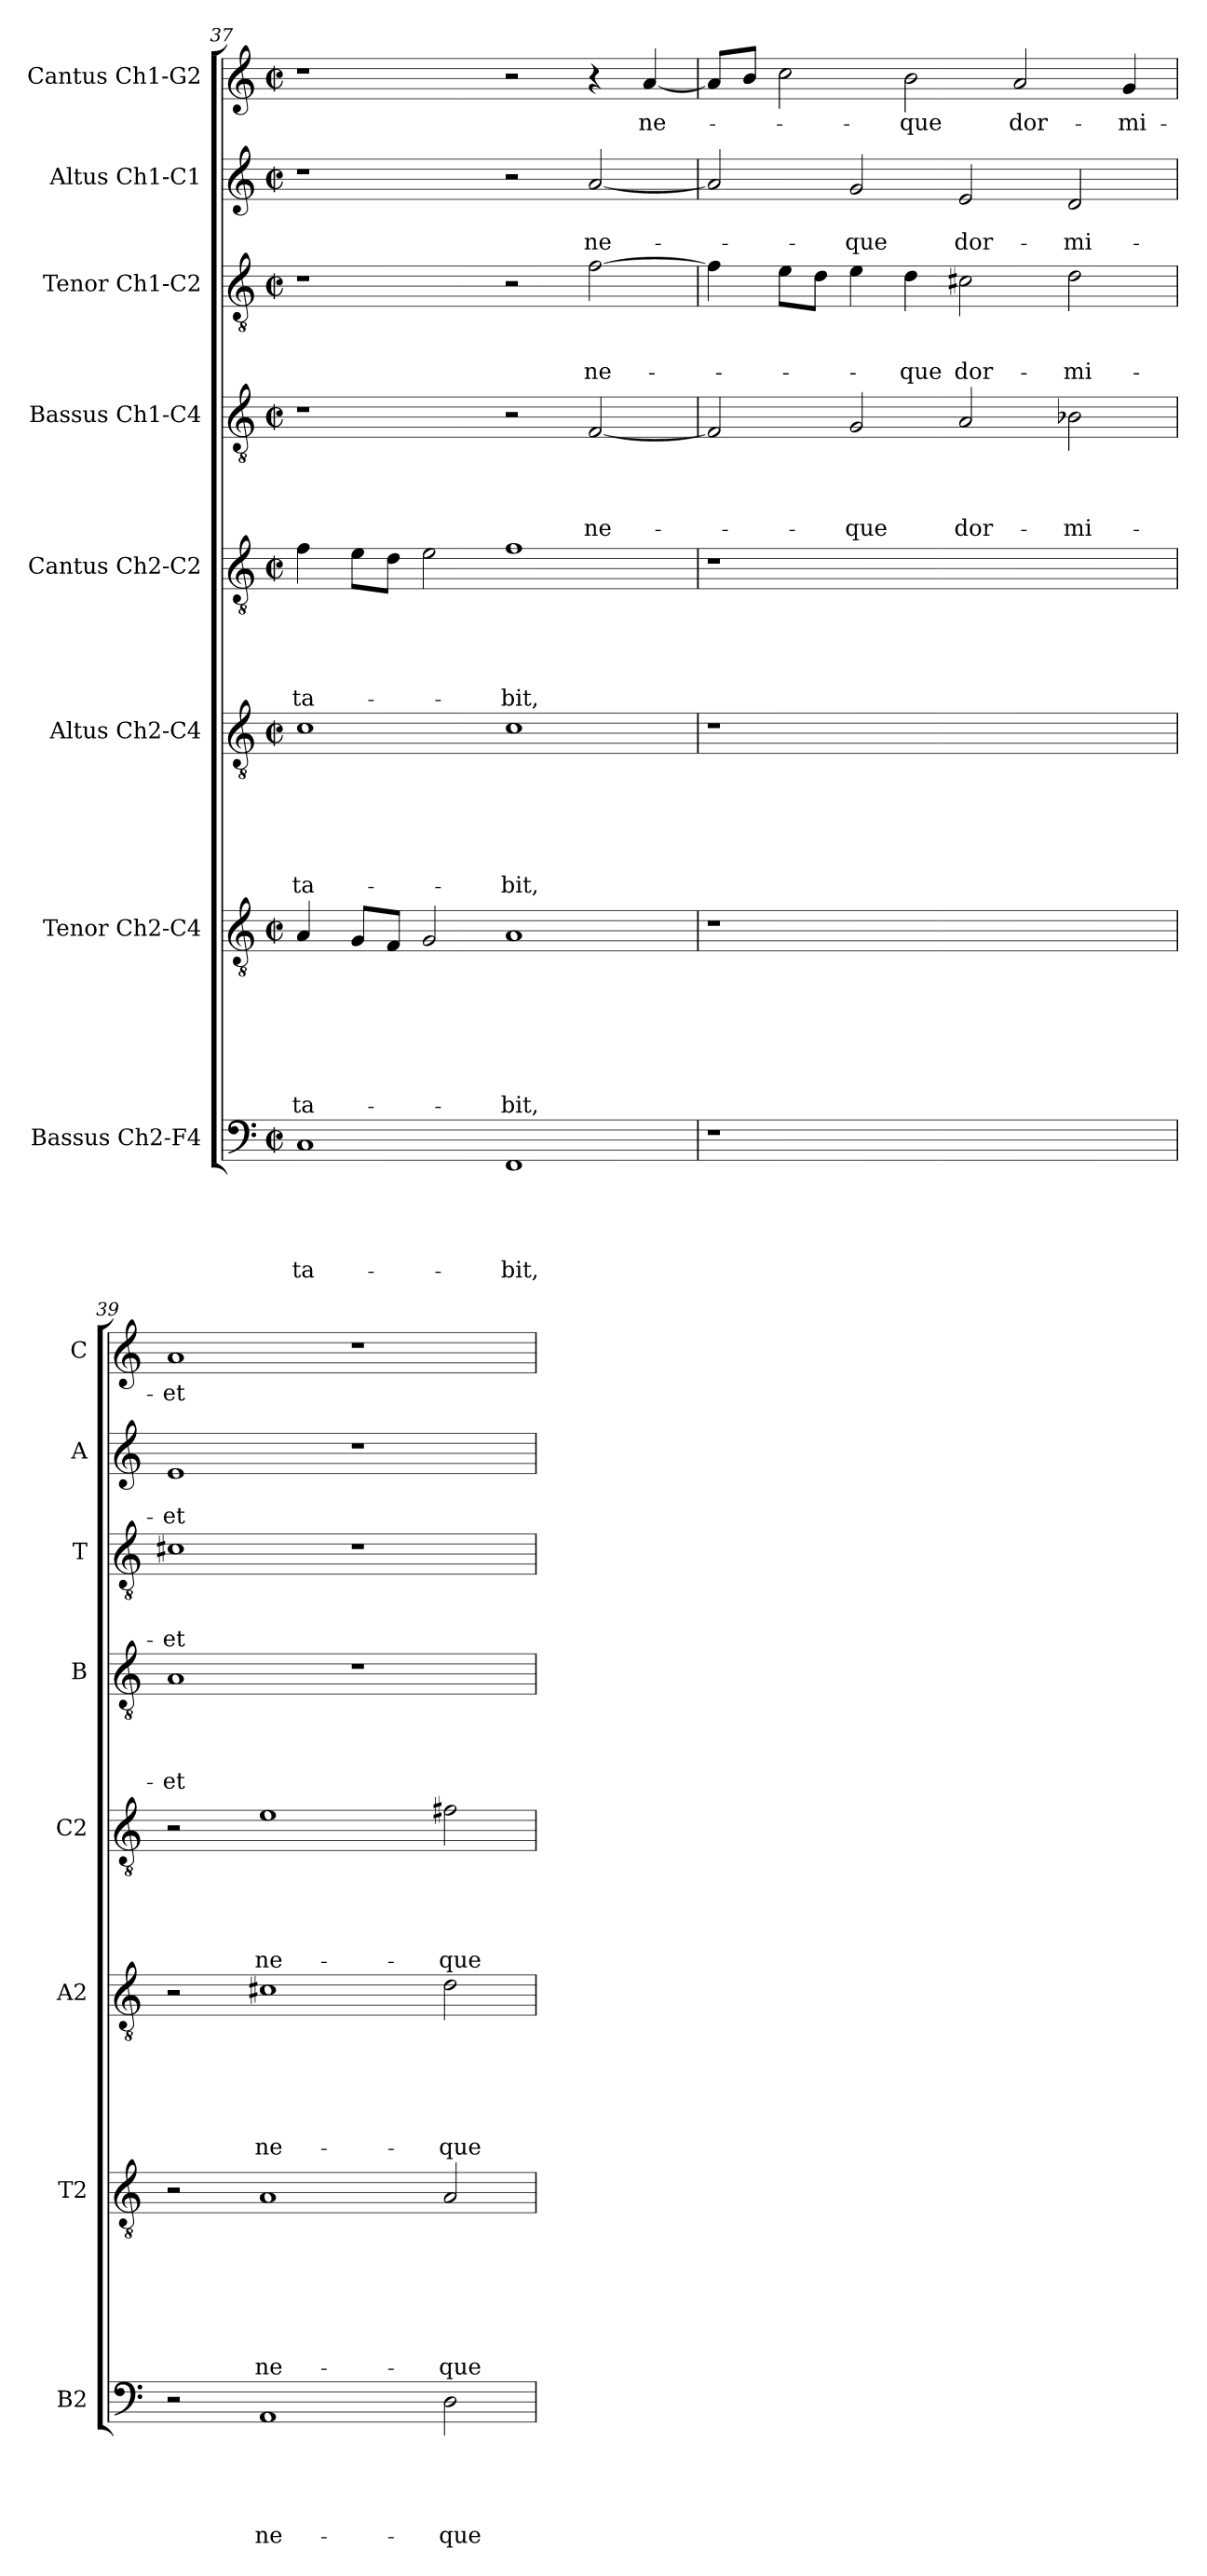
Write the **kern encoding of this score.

**kern	**text	**text	**text	**text	**text	**kern	**text	**text	**text	**text	**text	**text	**text	**kern	**text	**text	**text	**text	**text	**text	**kern	**text	**text	**text	**text	**text	**kern	**text	**text	**text	**text	**kern	**text	**text	**text	**kern	**text	**text	**kern	**text
*part8	*part8	*part8	*part8	*part8	*part8	*part7	*part7	*part7	*part7	*part7	*part7	*part7	*part7	*part6	*part6	*part6	*part6	*part6	*part6	*part6	*part5	*part5	*part5	*part5	*part5	*part5	*part4	*part4	*part4	*part4	*part4	*part3	*part3	*part3	*part3	*part2	*part2	*part2	*part1	*part1
*staff8	*staff8	*staff8	*staff8	*staff8	*staff8	*staff7	*staff7	*staff7	*staff7	*staff7	*staff7	*staff7	*staff7	*staff6	*staff6	*staff6	*staff6	*staff6	*staff6	*staff6	*staff5	*staff5	*staff5	*staff5	*staff5	*staff5	*staff4	*staff4	*staff4	*staff4	*staff4	*staff3	*staff3	*staff3	*staff3	*staff2	*staff2	*staff2	*staff1	*staff1
*I"Bassus Ch2-F4	*	*	*	*	*	*I"Tenor Ch2-C4	*	*	*	*	*	*	*	*I"Altus Ch2-C4	*	*	*	*	*	*	*I"Cantus Ch2-C2	*	*	*	*	*	*I"Bassus Ch1-C4	*	*	*	*	*I"Tenor Ch1-C2	*	*	*	*I"Altus Ch1-C1	*	*	*I"Cantus Ch1-G2	*
*I'B2	*	*	*	*	*	*I'T2	*	*	*	*	*	*	*	*I'A2	*	*	*	*	*	*	*I'C2	*	*	*	*	*	*I'B	*	*	*	*	*I'T	*	*	*	*I'A	*	*	*I'C	*
!!LO:PB:g=z
*clefF4	*	*	*	*	*	*clefGv2	*	*	*	*	*	*	*	*clefGv2	*	*	*	*	*	*	*clefGv2	*	*	*	*	*	*clefGv2	*	*	*	*	*clefGv2	*	*	*	*clefG2	*	*	*clefG2	*
*k[]	*	*	*	*	*	*k[]	*	*	*	*	*	*	*	*k[]	*	*	*	*	*	*	*k[]	*	*	*	*	*	*k[]	*	*	*	*	*k[]	*	*	*	*k[]	*	*	*k[]	*
*C:	*	*	*	*	*	*C:	*	*	*	*	*	*	*	*C:	*	*	*	*	*	*	*C:	*	*	*	*	*	*C:	*	*	*	*	*C:	*	*	*	*C:	*	*	*C:	*
*M2/2	*	*	*	*	*	*M2/2	*	*	*	*	*	*	*	*M2/2	*	*	*	*	*	*	*M2/2	*	*	*	*	*	*M2/2	*	*	*	*	*M2/2	*	*	*	*M2/2	*	*	*M2/2	*
*met(c|)	*	*	*	*	*	*met(c|)	*	*	*	*	*	*	*	*met(c|)	*	*	*	*	*	*	*met(c|)	*	*	*	*	*	*met(c|)	*	*	*	*	*met(c|)	*	*	*	*met(c|)	*	*	*met(c|)	*
=37	=37	=37	=37	=37	=37	=37	=37	=37	=37	=37	=37	=37	=37	=37	=37	=37	=37	=37	=37	=37	=37	=37	=37	=37	=37	=37	=37	=37	=37	=37	=37	=37	=37	=37	=37	=37	=37	=37	=37	=37
!	!	!	!	!	!LO:LY:b	!	!	!	!	!	!	!	!LO:LY:b	!	!	!	!	!	!	!LO:LY:b	!	!	!	!	!	!LO:LY:b	!	!	!	!	!	!	!	!	!	!	!	!	!	!
1C	.	.	.	.	-ta-	4A/	.	.	.	.	.	.	-ta-	1c	.	.	.	.	.	-ta-	4f\	.	.	.	.	-ta-	1r	.	.	.	.	1r	.	.	.	1r	.	.	1r	.
.	.	.	.	.	.	8G/L	.	.	.	.	.	.	.	.	.	.	.	.	.	.	8e\L	.	.	.	.	.	.	.	.	.	.	.	.	.	.	.	.	.	.	.
.	.	.	.	.	.	8F/J	.	.	.	.	.	.	.	.	.	.	.	.	.	.	8d\J	.	.	.	.	.	.	.	.	.	.	.	.	.	.	.	.	.	.	.
.	.	.	.	.	.	2G/	.	.	.	.	.	.	.	.	.	.	.	.	.	.	2e\	.	.	.	.	.	.	.	.	.	.	.	.	.	.	.	.	.	.	.
!	!	!	!	!	!LO:LY:b	!	!	!	!	!	!	!	!LO:LY:b	!	!	!	!	!	!	!LO:LY:b	!	!	!	!	!	!LO:LY:b	!	!	!	!	!	!	!	!	!	!	!	!	!	!
1FF	.	.	.	.	-bit,	1A	.	.	.	.	.	.	-bit,	1c	.	.	.	.	.	-bit,	1f	.	.	.	.	-bit,	2r	.	.	.	.	2r	.	.	.	2r	.	.	2r	.
!	!	!	!	!	!	!	!	!	!	!	!	!	!	!	!	!	!	!	!	!	!	!	!	!	!	!	!	!	!	!	!LO:LY:b	!	!	!	!LO:LY:b	!	!	!LO:LY:b	!	!
.	.	.	.	.	.	.	.	.	.	.	.	.	.	.	.	.	.	.	.	.	.	.	.	.	.	.	[2F/	.	.	.	ne-	[2f\	.	.	ne-	[2a/	.	ne-	4r	.
!	!	!	!	!	!	!	!	!	!	!	!	!	!	!	!	!	!	!	!	!	!	!	!	!	!	!	!	!	!	!	!	!	!	!	!	!	!	!	!	!LO:LY:b
.	.	.	.	.	.	.	.	.	.	.	.	.	.	.	.	.	.	.	.	.	.	.	.	.	.	.	.	.	.	.	.	.	.	.	.	.	.	.	[4a/	ne-
=38	=38	=38	=38	=38	=38	=38	=38	=38	=38	=38	=38	=38	=38	=38	=38	=38	=38	=38	=38	=38	=38	=38	=38	=38	=38	=38	=38	=38	=38	=38	=38	=38	=38	=38	=38	=38	=38	=38	=38	=38
1r	.	.	.	.	.	1r	.	.	.	.	.	.	.	1r	.	.	.	.	.	.	1r	.	.	.	.	.	2F/]	.	.	.	.	4f\]	.	.	.	2a/]	.	.	8a/L]	.
.	.	.	.	.	.	.	.	.	.	.	.	.	.	.	.	.	.	.	.	.	.	.	.	.	.	.	.	.	.	.	.	.	.	.	.	.	.	.	8b/J	.
.	.	.	.	.	.	.	.	.	.	.	.	.	.	.	.	.	.	.	.	.	.	.	.	.	.	.	.	.	.	.	.	8e\L	.	.	.	.	.	.	2cc\	.
.	.	.	.	.	.	.	.	.	.	.	.	.	.	.	.	.	.	.	.	.	.	.	.	.	.	.	.	.	.	.	.	8d\J	.	.	.	.	.	.	.	.
!	!	!	!	!	!	!	!	!	!	!	!	!	!	!	!	!	!	!	!	!	!	!	!	!	!	!	!	!	!	!	!LO:LY:b	!	!	!	!	!	!	!LO:LY:b	!	!
.	.	.	.	.	.	.	.	.	.	.	.	.	.	.	.	.	.	.	.	.	.	.	.	.	.	.	2G/	.	.	.	-que	4e\	.	.	.	2g/	.	-que	.	.
!	!	!	!	!	!	!	!	!	!	!	!	!	!	!	!	!	!	!	!	!	!	!	!	!	!	!	!	!	!	!	!	!	!	!	!LO:LY:b	!	!	!	!	!LO:LY:b
.	.	.	.	.	.	.	.	.	.	.	.	.	.	.	.	.	.	.	.	.	.	.	.	.	.	.	.	.	.	.	.	4d\	.	.	-que	.	.	.	2b\	-que
!	!	!	!	!	!	!	!	!	!	!	!	!	!	!	!	!	!	!	!	!	!	!	!	!	!	!	!	!	!	!	!LO:LY:b	!	!	!	!LO:LY:b	!	!	!LO:LY:b	!	!
1ryy	.	.	.	.	.	1ryy	.	.	.	.	.	.	.	1ryy	.	.	.	.	.	.	1ryy	.	.	.	.	.	2A/	.	.	.	dor-	2c#X\	.	.	dor-	2e/	.	dor-	.	.
!	!	!	!	!	!	!	!	!	!	!	!	!	!	!	!	!	!	!	!	!	!	!	!	!	!	!	!	!	!	!	!	!	!	!	!	!	!	!	!	!LO:LY:b
.	.	.	.	.	.	.	.	.	.	.	.	.	.	.	.	.	.	.	.	.	.	.	.	.	.	.	.	.	.	.	.	.	.	.	.	.	.	.	2a/	dor-
!	!	!	!	!	!	!	!	!	!	!	!	!	!	!	!	!	!	!	!	!	!	!	!	!	!	!	!	!	!	!	!LO:LY:b	!	!	!	!LO:LY:b	!	!	!LO:LY:b	!	!
.	.	.	.	.	.	.	.	.	.	.	.	.	.	.	.	.	.	.	.	.	.	.	.	.	.	.	2B-X\	.	.	.	-mi-	2d\	.	.	-mi-	2d/	.	-mi-	.	.
!	!	!	!	!	!	!	!	!	!	!	!	!	!	!	!	!	!	!	!	!	!	!	!	!	!	!	!	!	!	!	!	!	!	!	!	!	!	!	!	!LO:LY:b
.	.	.	.	.	.	.	.	.	.	.	.	.	.	.	.	.	.	.	.	.	.	.	.	.	.	.	.	.	.	.	.	.	.	.	.	.	.	.	4g/	-mi-
=39	=39	=39	=39	=39	=39	=39	=39	=39	=39	=39	=39	=39	=39	=39	=39	=39	=39	=39	=39	=39	=39	=39	=39	=39	=39	=39	=39	=39	=39	=39	=39	=39	=39	=39	=39	=39	=39	=39	=39	=39
!	!	!	!	!	!	!	!	!	!	!	!	!	!	!	!	!	!	!	!	!	!	!	!	!	!	!	!	!	!	!	!LO:LY:b	!	!	!	!LO:LY:b	!	!	!LO:LY:b	!	!LO:LY:b
2r	.	.	.	.	.	2r	.	.	.	.	.	.	.	2r	.	.	.	.	.	.	2r	.	.	.	.	.	1A	.	.	.	-et	1c#X	.	.	-et	1e	.	-et	1a	-et
!	!	!	!	!	!LO:LY:b	!	!	!	!	!	!	!	!LO:LY:b	!	!	!	!	!	!	!LO:LY:b	!	!	!	!	!	!LO:LY:b	!	!	!	!	!	!	!	!	!	!	!	!	!	!
1AA	.	.	.	.	ne-	1A	.	.	.	.	.	.	ne-	1c#X	.	.	.	.	.	ne-	1e	.	.	.	.	ne-	.	.	.	.	.	.	.	.	.	.	.	.	.	.
.	.	.	.	.	.	.	.	.	.	.	.	.	.	.	.	.	.	.	.	.	.	.	.	.	.	.	1r	.	.	.	.	1r	.	.	.	1r	.	.	1r	.
!	!	!	!	!	!LO:LY:b	!	!	!	!	!	!	!	!LO:LY:b	!	!	!	!	!	!	!LO:LY:b	!	!	!	!	!	!LO:LY:b	!	!	!	!	!	!	!	!	!	!	!	!	!	!
2D\	.	.	.	.	-que	2A/	.	.	.	.	.	.	-que	2d\	.	.	.	.	.	-que	2f#X\	.	.	.	.	-que	.	.	.	.	.	.	.	.	.	.	.	.	.	.
=	=	=	=	=	=	=	=	=	=	=	=	=	=	=	=	=	=	=	=	=	=	=	=	=	=	=	=	=	=	=	=	=	=	=	=	=	=	=	=	=
*-	*-	*-	*-	*-	*-	*-	*-	*-	*-	*-	*-	*-	*-	*-	*-	*-	*-	*-	*-	*-	*-	*-	*-	*-	*-	*-	*-	*-	*-	*-	*-	*-	*-	*-	*-	*-	*-	*-	*-	*-
